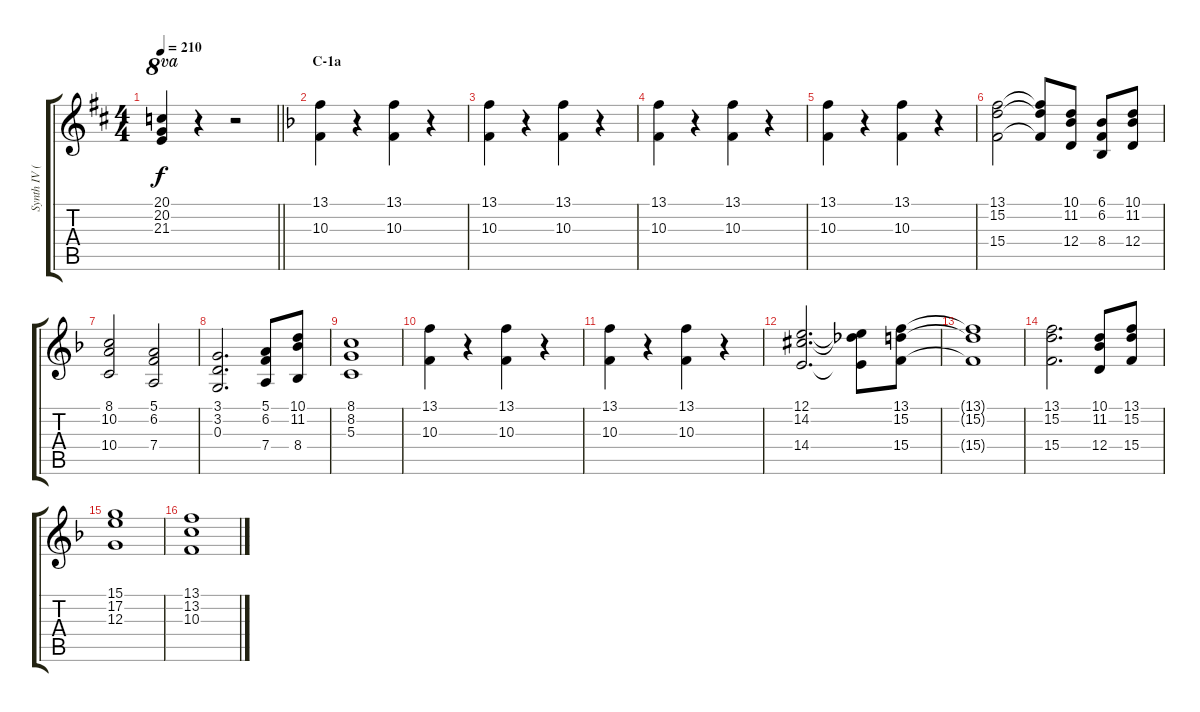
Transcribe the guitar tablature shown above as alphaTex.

\track ("Synth IV (Kotobuki Tsumugi)" "Synth IV (") {instrument stringensemble1}
\staff {score tabs}
\tuning (E4 B3 G3 D3 A2 E2) {hide}
\ts (4 4)
\tempo 210
\clef g2
\barLineRight lightlight
\ks d
(20.1 20.2 21.3).4{ot 8va dy f} r.4 r.2 |
\section ("" "C-1a")
\ks f
(13.1 10.3).4 r.4 (13.1 10.3).4 r.4 |
(13.1 10.3).4 r.4 (13.1 10.3).4 r.4 |
(13.1 10.3).4 r.4 (13.1 10.3).4 r.4 |
(13.1 10.3).4 r.4 (13.1 10.3).4 r.4 |
(13.1 15.2 15.4).2 (13.1{t} 15.2{t} 15.4{t}).8 (10.1 11.2 12.4).8 (6.1 6.2 8.4).8 (10.1 11.2 12.4).8 |
(8.1 10.2 10.4).2 (5.1 6.2 7.4).2 |
(3.1 3.2 0.3).2{d} (5.1 6.2 7.4).8 (10.1 11.2 8.4).8 |
(8.1 8.2 5.3).1 |
(13.1 10.3).4 r.4 (13.1 10.3).4 r.4 |
(13.1 10.3).4 r.4 (13.1 10.3).4 r.4 |
(12.1 14.2{acc #} 14.4).2{d} (12.1{t} 14.2{t} 14.4{t}).8 (13.1 15.2 15.4).8 |
(13.1{t} 15.2{t} 15.4{t}).1 |
(13.1 15.2 15.4).2{d} (10.1 11.2 12.4).8 (13.1 15.2 15.4).8 |
(15.1 17.2 12.3).1 |
(13.1 13.2 10.3).1
